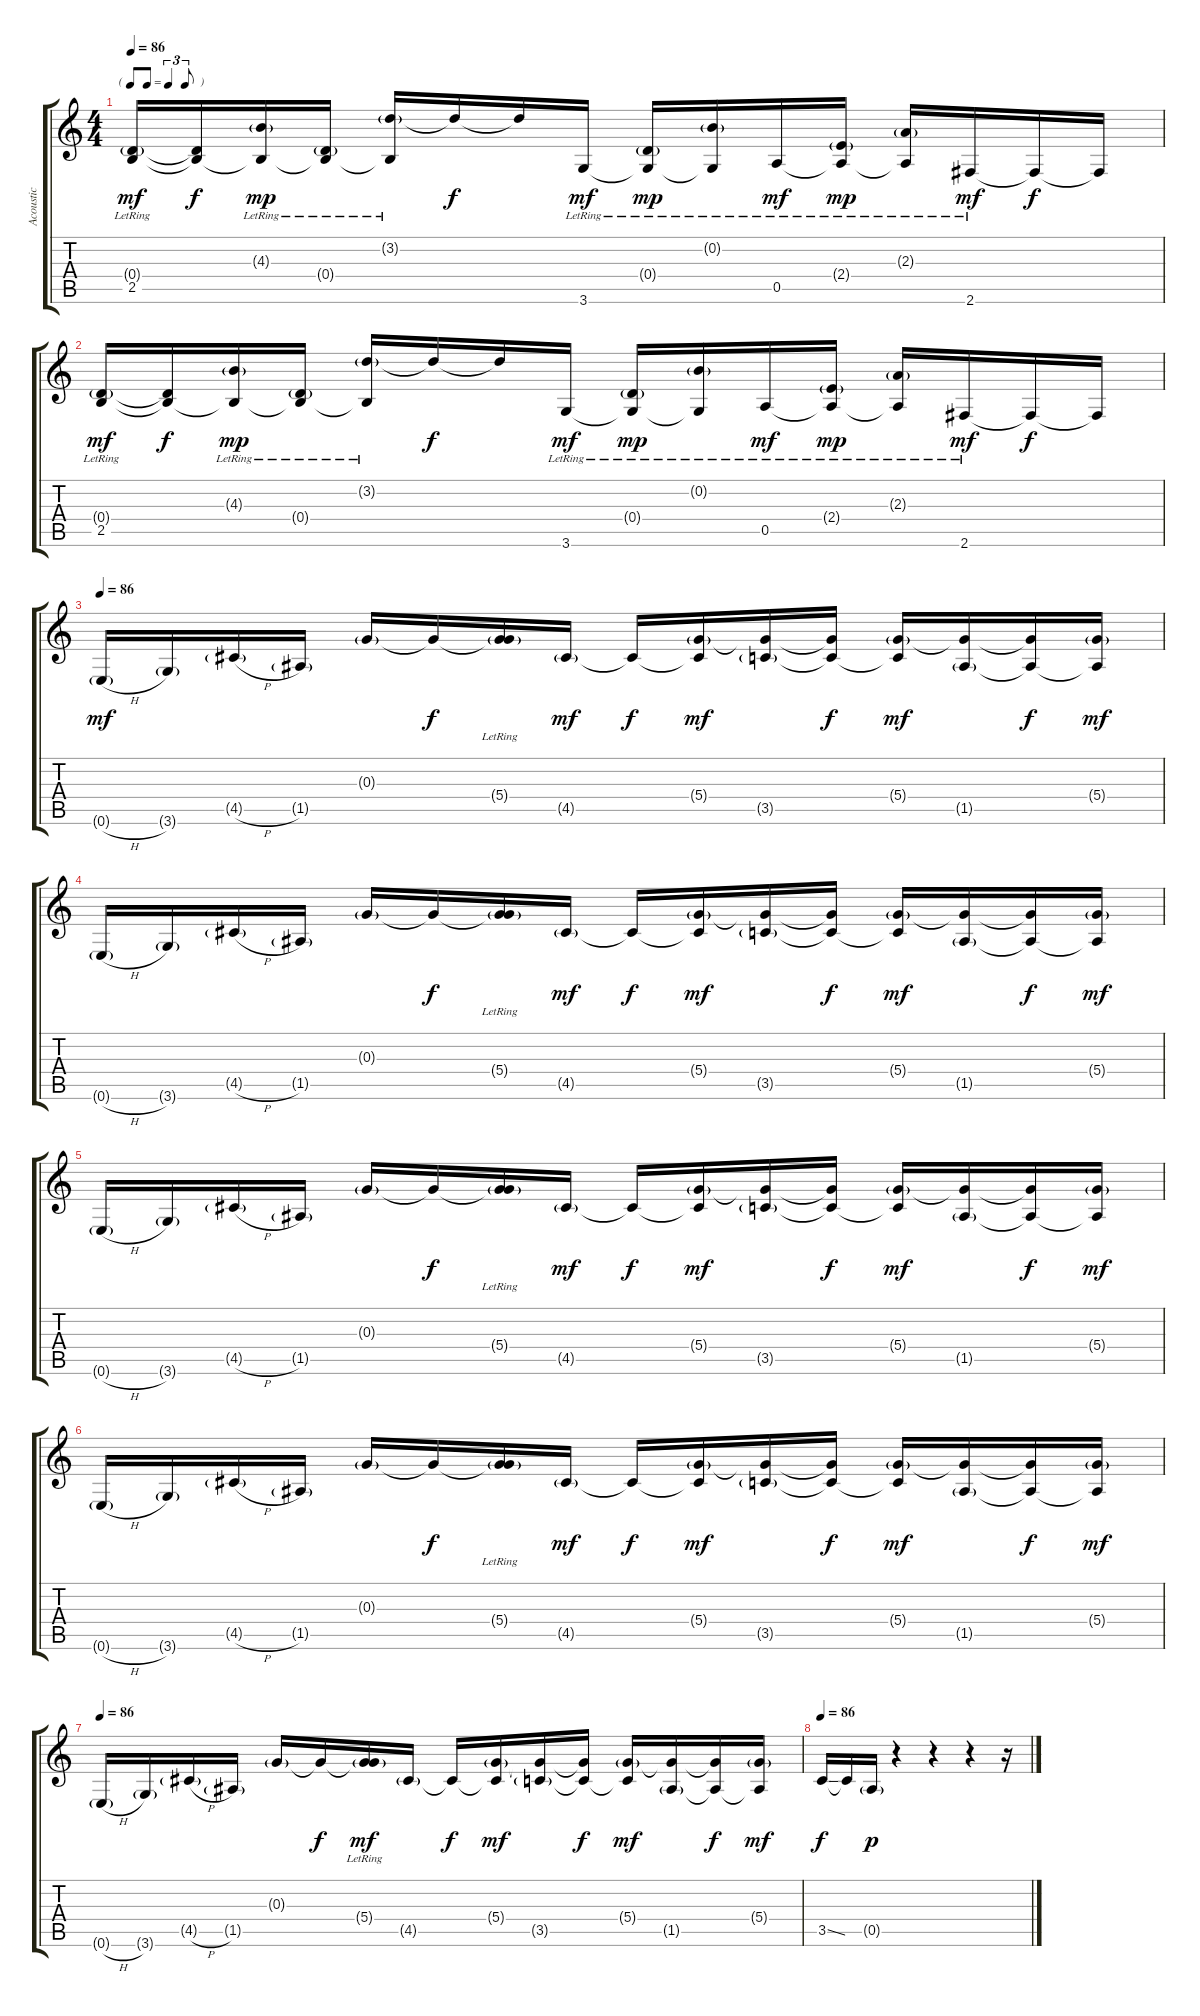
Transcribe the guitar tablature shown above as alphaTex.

\track ("Acoustic" "Acoustic") {instrument acousticguitarsteel}
\staff {score tabs}
\tuning (E4 B3 G3 D3 A2 E2) {hide}
\ts (4 4)
\tf triplet8th
\tempo 86
\clef g2
\ks c
(0.4{g lr} 2.5{lr}).16{dy mf} (0.4{t} 2.5{t}).16{dy f} (4.3{g lr} 2.5{t}).16{dy mp} (0.4{g lr} 2.5{t}).16 (3.2{g lr} 2.5{t}).16 3.2{t}.16{dy f} 3.2{t}.16 3.6{lr}.16{dy mf} (0.4{g lr} 3.6{t}).16{dy mp} (0.2{g lr} 3.6{t}).16 0.5{lr}.16{dy mf} (2.4{g lr} 0.5{t}).16{dy mp} (2.3{g lr} 0.5{t}).16 2.6{lr}.16{dy mf} 2.6{t}.16{dy f} 2.6{t}.16 |
(0.4{g lr} 2.5{lr}).16{dy mf} (0.4{t} 2.5{t}).16{dy f} (4.3{g lr} 2.5{t}).16{dy mp} (0.4{g lr} 2.5{t}).16 (3.2{g lr} 2.5{t}).16 3.2{t}.16{dy f} 3.2{t}.16 3.6{lr}.16{dy mf} (0.4{g lr} 3.6{t}).16{dy mp} (0.2{g lr} 3.6{t}).16 0.5{lr}.16{dy mf} (2.4{g lr} 0.5{t}).16{dy mp} (2.3{g lr} 0.5{t}).16 2.6{lr}.16{dy mf} 2.6{t}.16{dy f} 2.6{t}.16 |
\tempo 86
0.6{h g}.16{dy mf} 3.6{g}.16 4.5{h g}.16 1.5{g}.16 0.3{g}.16 0.3{t}.16{dy f} (0.3{t} 5.4{g lr}).16 4.5{g}.16{dy mf} 4.5{t}.16{dy f} (5.4{g} 4.5{t}).16{dy mf} (5.4{t} 3.5{g}).16 (5.4{t} 3.5{t}).16{dy f} (5.4{g} 3.5{t}).16{dy mf} (5.4{t} 1.5{g}).16 (5.4{t} 1.5{t}).16{dy f} (5.4{g} 1.5{t}).16{dy mf} |
0.6{h g}.16 3.6{g}.16 4.5{h g}.16 1.5{g}.16 0.3{g}.16 0.3{t}.16{dy f} (0.3{t} 5.4{g lr}).16 4.5{g}.16{dy mf} 4.5{t}.16{dy f} (5.4{g} 4.5{t}).16{dy mf} (5.4{t} 3.5{g}).16 (5.4{t} 3.5{t}).16{dy f} (5.4{g} 3.5{t}).16{dy mf} (5.4{t} 1.5{g}).16 (5.4{t} 1.5{t}).16{dy f} (5.4{g} 1.5{t}).16{dy mf} |
0.6{h g}.16 3.6{g}.16 4.5{h g}.16 1.5{g}.16 0.3{g}.16 0.3{t}.16{dy f} (0.3{t} 5.4{g lr}).16 4.5{g}.16{dy mf} 4.5{t}.16{dy f} (5.4{g} 4.5{t}).16{dy mf} (5.4{t} 3.5{g}).16 (5.4{t} 3.5{t}).16{dy f} (5.4{g} 3.5{t}).16{dy mf} (5.4{t} 1.5{g}).16 (5.4{t} 1.5{t}).16{dy f} (5.4{g} 1.5{t}).16{dy mf} |
0.6{h g}.16 3.6{g}.16 4.5{h g}.16 1.5{g}.16 0.3{g}.16 0.3{t}.16{dy f} (0.3{t} 5.4{g lr}).16 4.5{g}.16{dy mf} 4.5{t}.16{dy f} (5.4{g} 4.5{t}).16{dy mf} (5.4{t} 3.5{g}).16 (5.4{t} 3.5{t}).16{dy f} (5.4{g} 3.5{t}).16{dy mf} (5.4{t} 1.5{g}).16 (5.4{t} 1.5{t}).16{dy f} (5.4{g} 1.5{t}).16{dy mf} |
\tempo 86
0.6{h g}.16 3.6{g}.16 4.5{h g}.16 1.5{g}.16 0.3{g}.16 0.3{t}.16{dy f} (0.3{t} 5.4{g lr}).16{dy mf} 4.5{g}.16 4.5{t}.16{dy f} (5.4{g} 4.5{t}).16{dy mf} (5.4{t} 3.5{g}).16 (5.4{t} 3.5{t}).16{dy f} (5.4{g} 3.5{t}).16{dy mf} (5.4{t} 1.5{g}).16 (5.4{t} 1.5{t}).16{dy f} (5.4{g} 1.5{t}).16{dy mf} |
\tempo 86
3.5{ss}.16{dy f} 3.5{t}.16 0.5{g}.16{dy p} r.4 r.4 r.4 r.16
